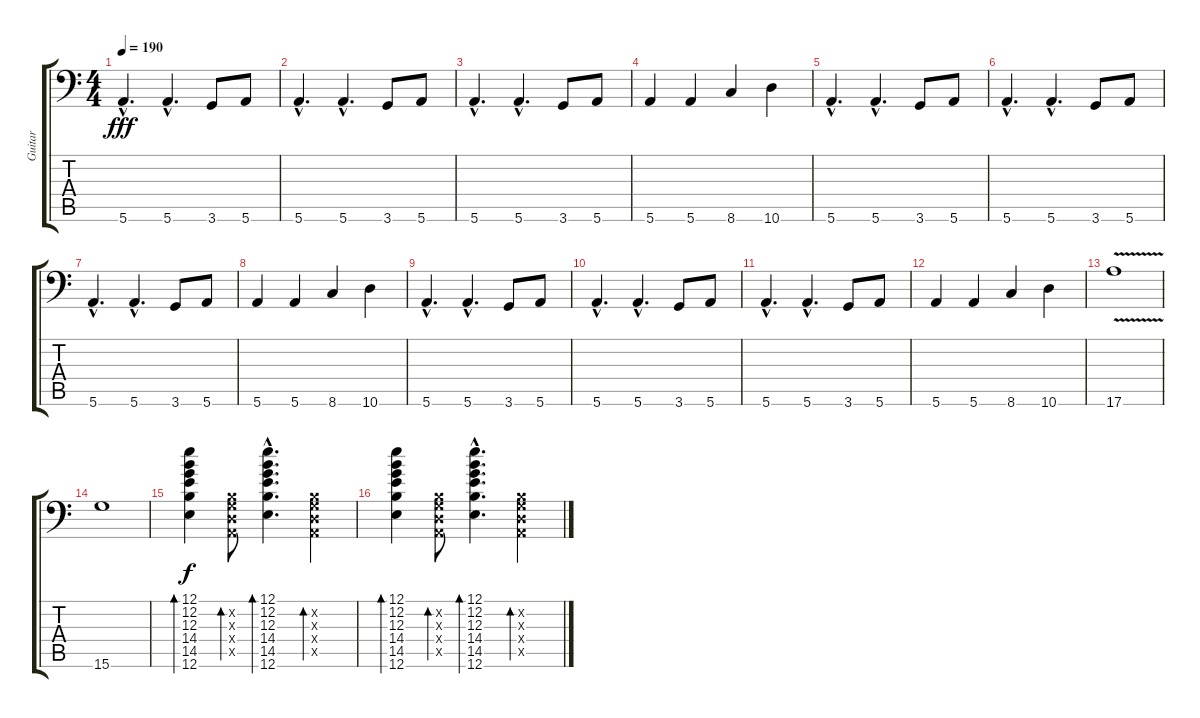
\track ("Guitar" "Guitar") {instrument acousticguitarsteel}
\staff {score tabs}
\tuning (E3 B2 G2 D2 A1 E1) {hide}
\ts (4 4)
\tempo 190
\clef f4
\ks c
5.6{hac}.4{d dy fff} 5.6{hac}.4{d} 3.6.8 5.6.8 |
5.6{hac}.4{d} 5.6{hac}.4{d} 3.6.8 5.6.8 |
5.6{hac}.4{d} 5.6{hac}.4{d} 3.6.8 5.6.8 |
5.6.4 5.6.4 8.6.4 10.6.4 |
5.6{hac}.4{d} 5.6{hac}.4{d} 3.6.8 5.6.8 |
5.6{hac}.4{d} 5.6{hac}.4{d} 3.6.8 5.6.8 |
5.6{hac}.4{d} 5.6{hac}.4{d} 3.6.8 5.6.8 |
5.6.4 5.6.4 8.6.4 10.6.4 |
5.6{hac}.4{d} 5.6{hac}.4{d} 3.6.8 5.6.8 |
5.6{hac}.4{d} 5.6{hac}.4{d} 3.6.8 5.6.8 |
5.6{hac}.4{d} 5.6{hac}.4{d} 3.6.8 5.6.8 |
5.6.4 5.6.4 8.6.4 10.6.4 |
17.6{v}.1 |
15.6.1 |
(12.1 12.2 12.3 14.4 14.5 12.6).4{bd 60 dy f} (0.2{x} 0.3{x} 0.4{x} 0.5{x}).8{bd 60} (12.1{hac} 12.2{hac} 12.3{hac} 14.4{hac} 14.5{hac} 12.6{hac}).4{d bd 60} (0.2{x} 0.3{x} 0.4{x} 0.5{x}).4{bd 60} |
(12.1 12.2 12.3 14.4 14.5 12.6).4{bd 60} (0.2{x} 0.3{x} 0.4{x} 0.5{x}).8{bd 60} (12.1{hac} 12.2{hac} 12.3{hac} 14.4{hac} 14.5{hac} 12.6{hac}).4{d bd 60} (0.2{x} 0.3{x} 0.4{x} 0.5{x}).4{bd 60}
